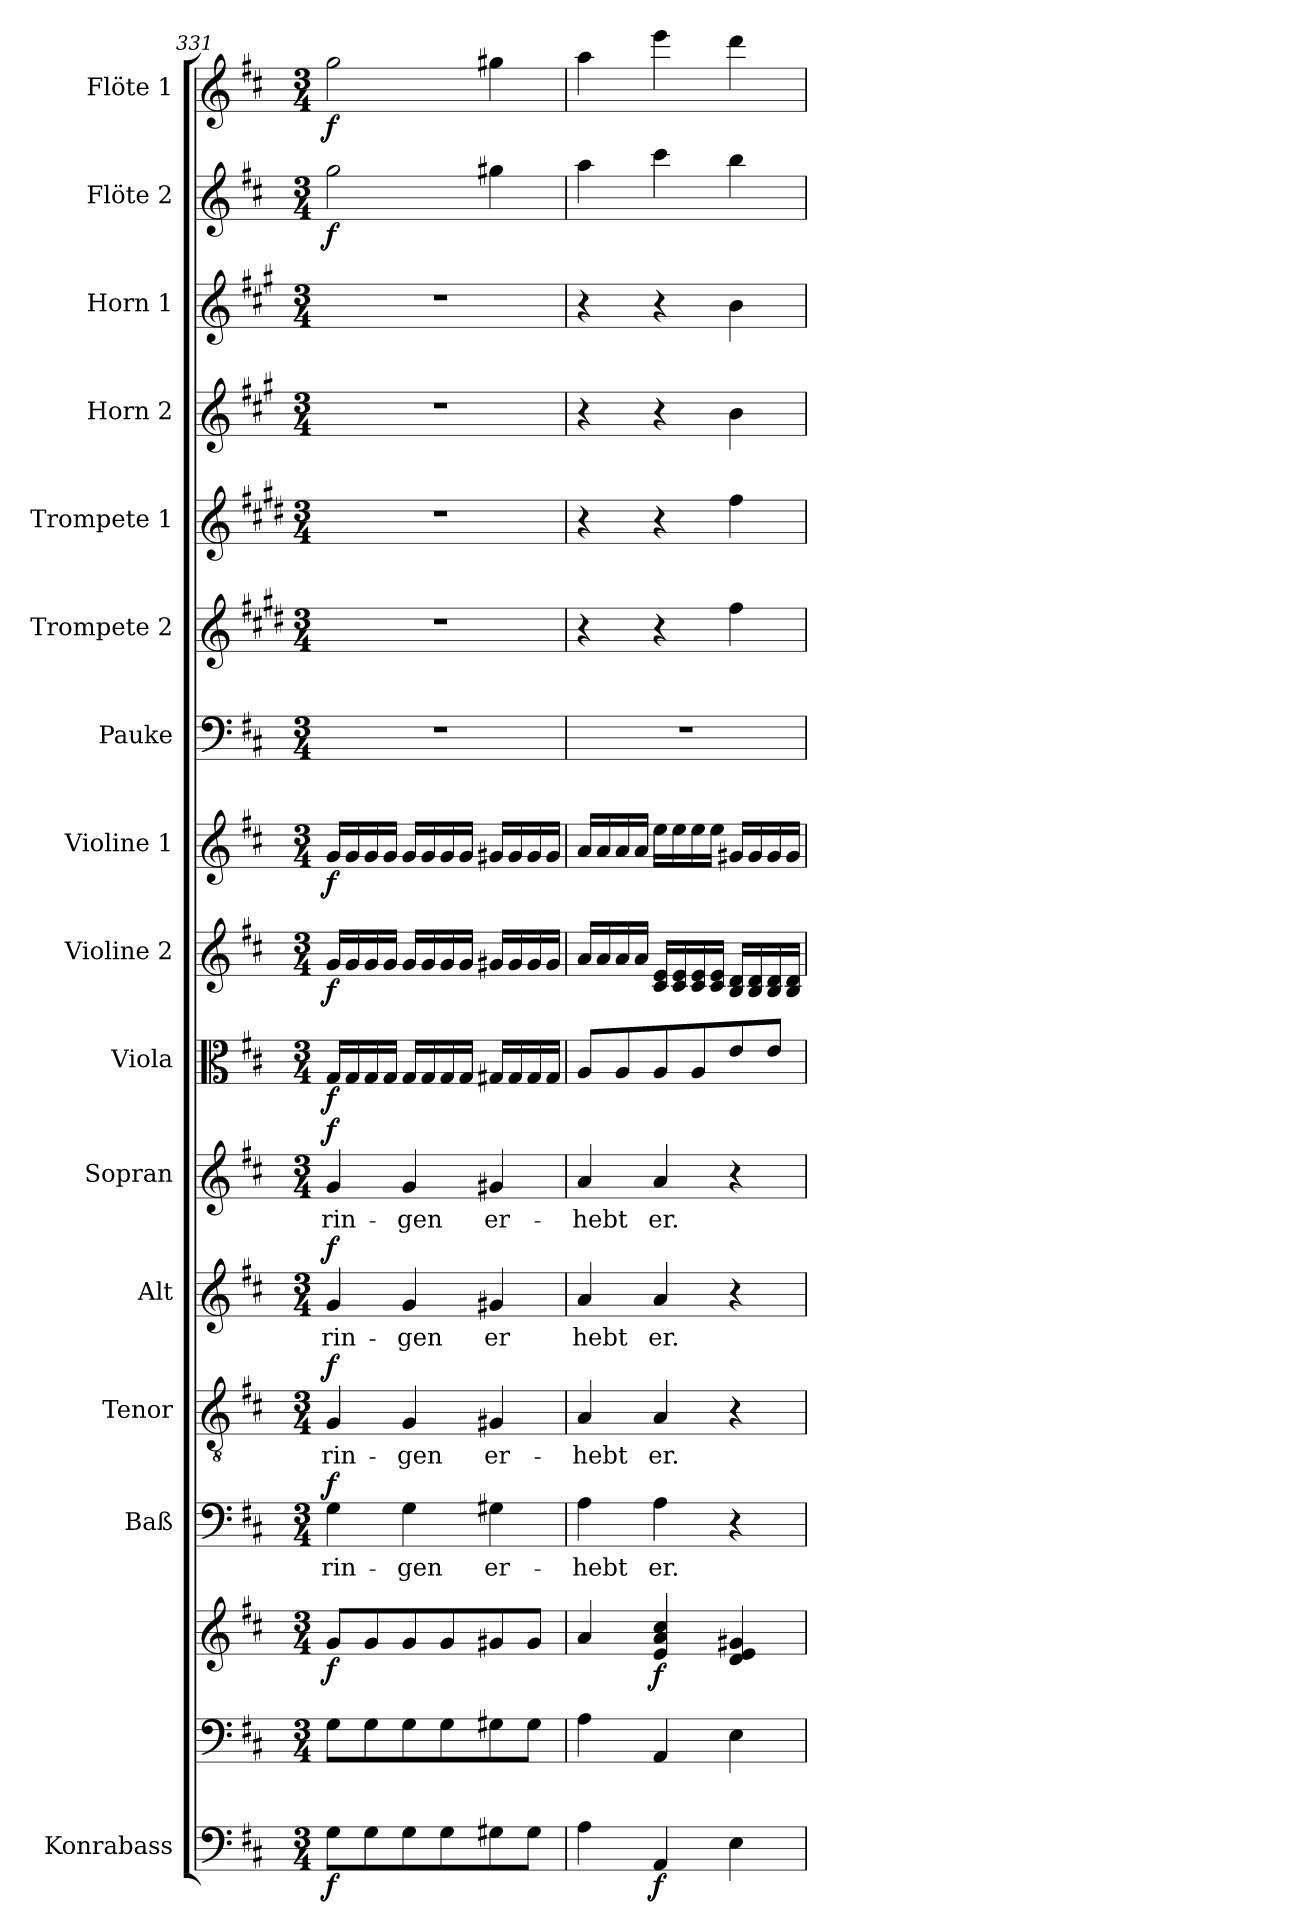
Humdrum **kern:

**kern	**dynam	**kern	**kern	**dynam	**kern	**text	**dynam	**kern	**text	**dynam	**kern	**text	**dynam	**kern	**text	**dynam	**kern	**dynam	**kern	**dynam	**kern	**dynam	**kern	**kern	**kern	**kern	**kern	**kern	**dynam	**kern	**dynam
*part16	*part16	*part15	*part15	*part15	*part14	*part14	*part14	*part13	*part13	*part13	*part12	*part12	*part12	*part11	*part11	*part11	*part10	*part10	*part9	*part9	*part8	*part8	*part7	*part6	*part5	*part4	*part3	*part2	*part2	*part1	*part1
*staff17	*staff17	*staff16	*staff15	*staff15/16	*staff14	*staff14	*staff14	*staff13	*staff13	*staff13	*staff12	*staff12	*staff12	*staff11	*staff11	*staff11	*staff10	*staff10	*staff9	*staff9	*staff8	*staff8	*staff7	*staff6	*staff5	*staff4	*staff3	*staff2	*staff2	*staff1	*staff1
*I"Konrabass	*	*	*	*	*I"Baß	*	*	*I"Tenor	*	*	*I"Alt	*	*	*I"Sopran	*	*	*I"Viola	*	*I"Violine 2	*	*I"Violine 1	*	*I"Pauke	*I"Trompete 2	*I"Trompete 1	*I"Horn 2	*I"Horn 1	*I"Flöte 2	*	*I"Flöte 1	*
*I'Kb.	*	*	*	*	*I'Baß	*	*	*I'Ten	*	*	*I'Alt	*	*	*I'Sop	*	*	*I'Vla.	*	*I'Vln. 2	*	*I'Vln. 1	*	*I'Pk.	*I'Trp. 2	*I'Trp. 1	*I'Hrn. 2	*I'Hrn. 1	*I'Fl. 2	*	*I'Fl. 1	*
!!LO:PB:g=z
*clefF4	*	*clefF4	*clefG2	*	*clefF4	*	*	*clefGv2	*	*	*clefG2	*	*	*clefG2	*	*	*clefC3	*	*clefG2	*	*clefG2	*	*clefF4	*clefG2	*clefG2	*clefG2	*clefG2	*clefG2	*	*clefG2	*
*ITrd7c12	*	*	*	*	*	*	*	*	*	*	*	*	*	*	*	*	*	*	*	*	*	*	*	*ITrd1c2	*ITrd1c2	*ITrd4c7	*ITrd4c7	*	*	*	*
*k[f#c#]	*	*k[f#c#]	*k[f#c#]	*	*k[f#c#]	*	*	*k[f#c#]	*	*	*k[f#c#]	*	*	*k[f#c#]	*	*	*k[f#c#]	*	*k[f#c#]	*	*k[f#c#]	*	*k[f#c#]	*k[f#c#]	*k[f#c#]	*k[f#c#]	*k[f#c#]	*k[f#c#]	*	*k[f#c#]	*
*D:	*	*D:	*D:	*	*D:	*	*	*D:	*	*	*D:	*	*	*D:	*	*	*D:	*	*D:	*	*D:	*	*D:	*D:	*D:	*D:	*D:	*D:	*	*D:	*
*M3/4	*	*M3/4	*M3/4	*	*M3/4	*	*	*M3/4	*	*	*M3/4	*	*	*M3/4	*	*	*M3/4	*	*M3/4	*	*M3/4	*	*M3/4	*M3/4	*M3/4	*M3/4	*M3/4	*M3/4	*	*M3/4	*
=331	=331	=331	=331	=331	=331	=331	=331	=331	=331	=331	=331	=331	=331	=331	=331	=331	=331	=331	=331	=331	=331	=331	=331	=331	=331	=331	=331	=331	=331	=331	=331
!	!LO:DY:b	!	!	!LO:DY:b	!	!LO:LY:b	!LO:DY:a	!	!LO:LY:b	!LO:DY:a	!	!LO:LY:b	!LO:DY:a	!	!LO:LY:b	!LO:DY:a	!	!LO:DY:b	!	!LO:DY:b	!	!LO:DY:b	!	!	!	!	!	!	!LO:DY:b	!	!LO:DY:b
8GG\L	f	8G\L	8g/L	f	4G\	-rin-	f	4G/	-rin-	f	4g/	-rin-	f	4g/	-rin-	f	16G/LL	f	16g/LL	f	16g/LL	f	2.r	2.r	2.r	2.r	2.r	2gg\	f	2gg\	f
.	.	.	.	.	.	.	.	.	.	.	.	.	.	.	.	.	16G/	.	16g/	.	16g/	.	.	.	.	.	.	.	.	.	.
8GG\	.	8G\	8g/	.	.	.	.	.	.	.	.	.	.	.	.	.	16G/	.	16g/	.	16g/	.	.	.	.	.	.	.	.	.	.
.	.	.	.	.	.	.	.	.	.	.	.	.	.	.	.	.	16G/JJ	.	16g/JJ	.	16g/JJ	.	.	.	.	.	.	.	.	.	.
!	!	!	!	!	!	!LO:LY:b	!	!	!LO:LY:b	!	!	!LO:LY:b	!	!	!LO:LY:b	!	!	!	!	!	!	!	!	!	!	!	!	!	!	!	!
8GG\	.	8G\	8g/	.	4G\	-gen	.	4G/	-gen	.	4g/	-gen	.	4g/	-gen	.	16G/LL	.	16g/LL	.	16g/LL	.	.	.	.	.	.	.	.	.	.
.	.	.	.	.	.	.	.	.	.	.	.	.	.	.	.	.	16G/	.	16g/	.	16g/	.	.	.	.	.	.	.	.	.	.
8GG\	.	8G\	8g/	.	.	.	.	.	.	.	.	.	.	.	.	.	16G/	.	16g/	.	16g/	.	.	.	.	.	.	.	.	.	.
.	.	.	.	.	.	.	.	.	.	.	.	.	.	.	.	.	16G/JJ	.	16g/JJ	.	16g/JJ	.	.	.	.	.	.	.	.	.	.
!	!	!	!	!	!	!LO:LY:b	!	!	!LO:LY:b	!	!	!LO:LY:b	!	!	!LO:LY:b	!	!	!	!	!	!	!	!	!	!	!	!	!	!	!	!
8GG#X\	.	8G#X\	8g#X/	.	4G#X\	er-	.	4G#X/	er-	.	4g#X/	er	.	4g#X/	er-	.	16G#X/LL	.	16g#X/LL	.	16g#X/LL	.	.	.	.	.	.	4gg#X\	.	4gg#X\	.
.	.	.	.	.	.	.	.	.	.	.	.	.	.	.	.	.	16G#/	.	16g#/	.	16g#/	.	.	.	.	.	.	.	.	.	.
8GG#\J	.	8G#\J	8g#/J	.	.	.	.	.	.	.	.	.	.	.	.	.	16G#/	.	16g#/	.	16g#/	.	.	.	.	.	.	.	.	.	.
.	.	.	.	.	.	.	.	.	.	.	.	.	.	.	.	.	16G#/JJ	.	16g#/JJ	.	16g#/JJ	.	.	.	.	.	.	.	.	.	.
=332	=332	=332	=332	=332	=332	=332	=332	=332	=332	=332	=332	=332	=332	=332	=332	=332	=332	=332	=332	=332	=332	=332	=332	=332	=332	=332	=332	=332	=332	=332	=332
!	!	!	!	!	!	!LO:LY:b	!	!	!LO:LY:b	!	!	!LO:LY:b	!	!	!LO:LY:b	!	!	!	!	!	!	!	!	!	!	!	!	!	!	!	!
4AA\	.	4A\	4a/	.	4A\	-hebt	.	4A/	-hebt	.	4a/	hebt	.	4a/	-hebt	.	8A/L	.	16a/LL	.	16a/LL	.	2.r	4r	4r	4r	4r	4aa\	.	4aa\	.
.	.	.	.	.	.	.	.	.	.	.	.	.	.	.	.	.	.	.	16a/	.	16a/	.	.	.	.	.	.	.	.	.	.
.	.	.	.	.	.	.	.	.	.	.	.	.	.	.	.	.	8A/	.	16a/	.	16a/	.	.	.	.	.	.	.	.	.	.
.	.	.	.	.	.	.	.	.	.	.	.	.	.	.	.	.	.	.	16a/JJ	.	16a/JJ	.	.	.	.	.	.	.	.	.	.
!	!LO:DY:b	!	!	!LO:DY:b	!	!LO:LY:b	!	!	!LO:LY:b	!	!	!LO:LY:b	!	!	!LO:LY:b	!	!	!	!	!	!	!	!	!	!	!	!	!	!	!	!
4AAA/	f	4AA/	4e/ 4a/ 4cc#/	f	4A\	er.	.	4A/	er.	.	4a/	er.	.	4a/	er.	.	8A/	.	16c#/ 16e/LL	.	16ee\LL	.	.	4r	4r	4r	4r	4ccc#\	.	4eee\	.
.	.	.	.	.	.	.	.	.	.	.	.	.	.	.	.	.	.	.	16c#/ 16e/	.	16ee\	.	.	.	.	.	.	.	.	.	.
.	.	.	.	.	.	.	.	.	.	.	.	.	.	.	.	.	8A/	.	16c#/ 16e/	.	16ee\	.	.	.	.	.	.	.	.	.	.
.	.	.	.	.	.	.	.	.	.	.	.	.	.	.	.	.	.	.	16c#/ 16e/JJ	.	16ee\JJ	.	.	.	.	.	.	.	.	.	.
4EE\	.	4E\	4d/ 4e/ 4g#X/	.	4r	.	.	4r	.	.	4r	.	.	4r	.	.	8e/	.	16B/ 16d/LL	.	16g#X/LL	.	.	4ee\	4ee\	4e\	4e\	4bb\	.	4ddd\	.
.	.	.	.	.	.	.	.	.	.	.	.	.	.	.	.	.	.	.	16B/ 16d/	.	16g#/	.	.	.	.	.	.	.	.	.	.
.	.	.	.	.	.	.	.	.	.	.	.	.	.	.	.	.	8e/J	.	16B/ 16d/	.	16g#/	.	.	.	.	.	.	.	.	.	.
.	.	.	.	.	.	.	.	.	.	.	.	.	.	.	.	.	.	.	16B/ 16d/JJ	.	16g#/JJ	.	.	.	.	.	.	.	.	.	.
=	=	=	=	=	=	=	=	=	=	=	=	=	=	=	=	=	=	=	=	=	=	=	=	=	=	=	=	=	=	=	=
*-	*-	*-	*-	*-	*-	*-	*-	*-	*-	*-	*-	*-	*-	*-	*-	*-	*-	*-	*-	*-	*-	*-	*-	*-	*-	*-	*-	*-	*-	*-	*-
